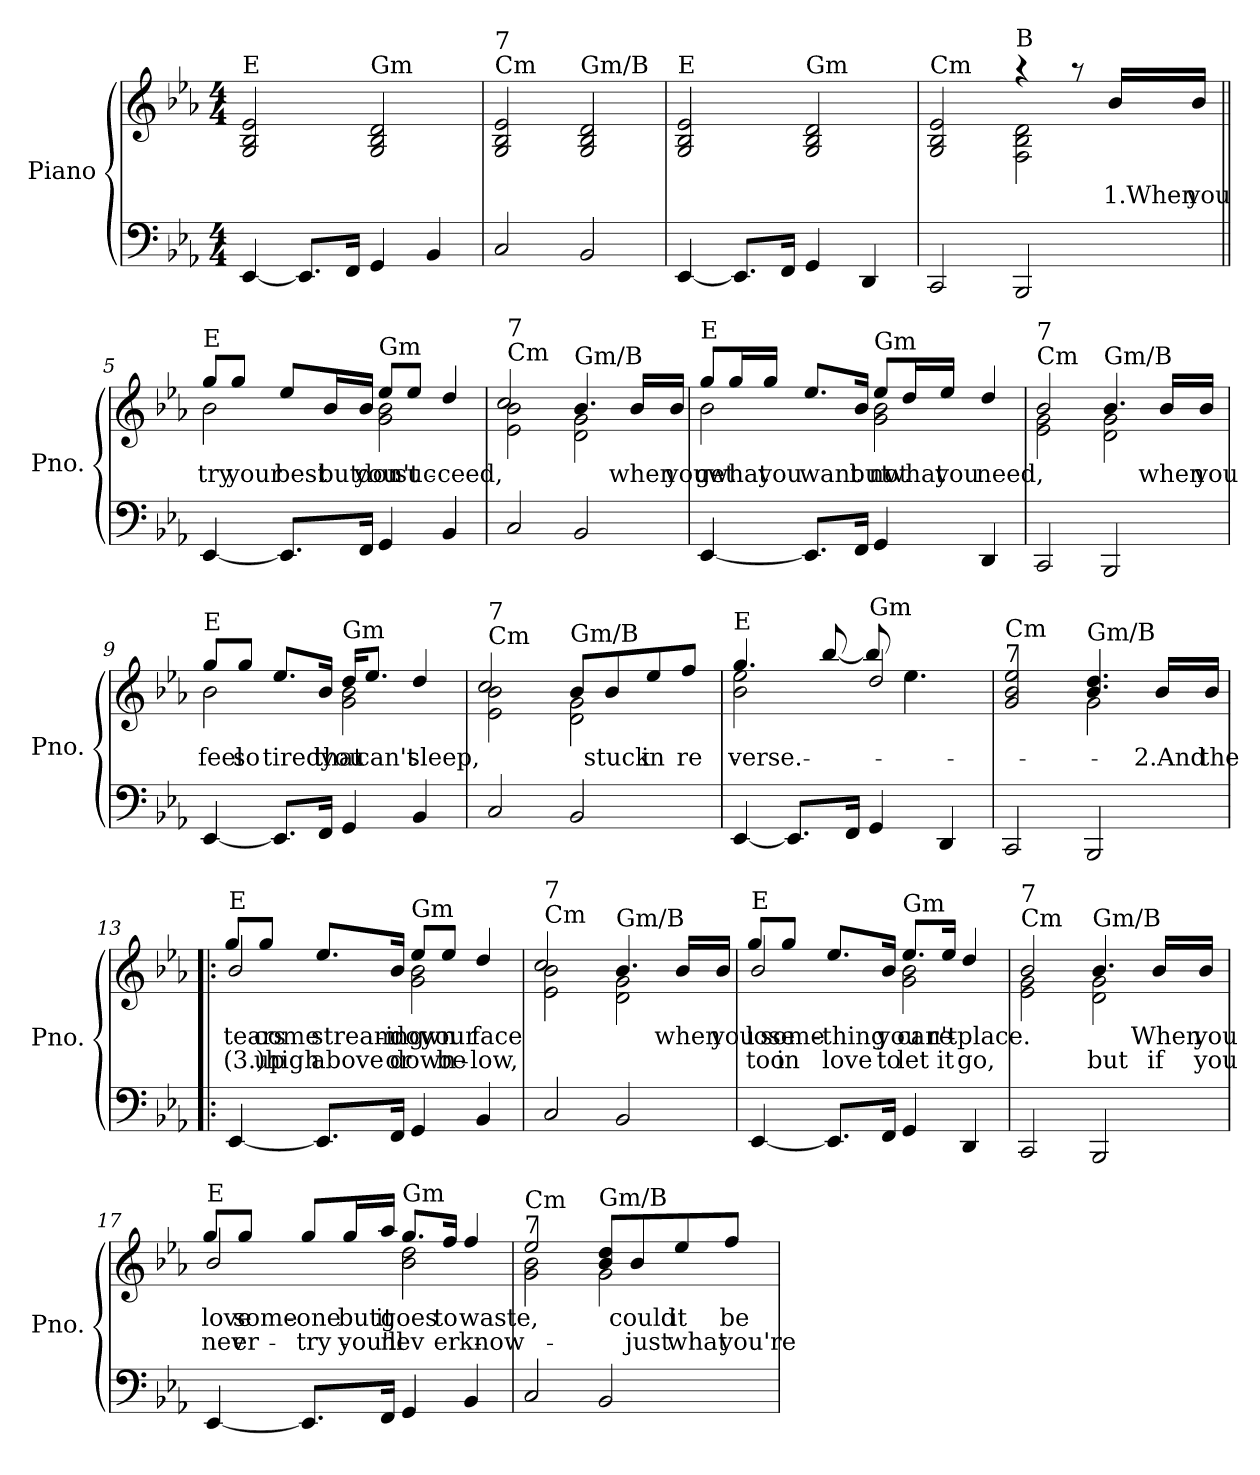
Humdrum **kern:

**kern	**kern	**text	**text
*part1	*part1	*part1	*part1
*staff2	*staff1	*staff1	*staff1
*I"Piano	*	*	*
*I'Pno.	*	*	*
*clefF4	*clefG2	*	*
*k[b-e-a-]	*k[b-e-a-]	*	*
*M4/4	*M4/4	*	*
*MM70	*MM70	*	*
=1	=1	=1	=1
!	!LO:TX:a:t=E	!	!
[4EE-/	2G/ 2B-/ 2e-/	.	.
8.EE-/L]	.	.	.
16FF/Jk	.	.	.
!	!LO:TX:a:t=Gm	!	!
4GG/	2G/ 2B-/ 2d/	.	.
4BB-/	.	.	.
=2	=2	=2	=2
!	!LO:TX:a:t=Cm	!	!
!	!LO:TX:a:t=7	!	!
2C/	2G/ 2B-/ 2e-/	.	.
!	!LO:TX:a:t=Gm/B	!	!
2BB-/	2G/ 2B-/ 2d/	.	.
=3	=3	=3	=3
!	!LO:TX:a:t=E	!	!
[4EE-/	2G/ 2B-/ 2e-/	.	.
8.EE-/L]	.	.	.
16FF/Jk	.	.	.
!	!LO:TX:a:t=Gm	!	!
4GG/	2G/ 2B-/ 2d/	.	.
4DD/	.	.	.
!!LO:LB:g=z
=4	=4	=4	=4
*	*^	*	*
!	!LO:TX:a:t=Cm	!	!	!
2CC/	2G/ 2B-/ 2e-/	2rcccyy	.	.
!	!LO:TX:a:t=B	!	!	!
2BBB-/	2F\ 2B-\ 2d\	4raa	.	.
.	.	8raa	.	.
.	.	16b-/LL	1.When	.
.	.	16b-/JJ	you	.
=5||	=5||	=5||	=5||	=5||
!	!LO:TX:a:t=E	!	!	!
[4EE-/	2b-\	8gg/L	try	.
!	!	!LO:N:head=solid	!	!
.	.	8gg/J	your	.
8.EE-/L]	.	8ee-/L	best	.
.	.	16b-/L	but	.
16FF/Jk	.	16b-/JJ	you	.
!	!LO:TX:a:t=Gm	!	!	!
4GG/	2g\ 2b-\	8ee-/L	don't	.
.	.	8ee-/J	suc-	.
4BB-/	.	4dd/	-ceed,	.
=6	=6	=6	=6	=6
!	!LO:TX:a:t=Cm	!	!	!
!	!LO:TX:a:t=7	!	!	!
2C/	2e-\ 2b-\	2cc/	.	.
!	!LO:TX:a:t=Gm/B	!	!	!
2BB-/	2d\ 2g\	4.b-/	.	.
.	.	16b-/LL	when	.
.	.	16b-/JJ	you	.
!!LO:LB:g=z	!!
=7	=7	=7	=7	=7
!	!LO:TX:a:t=E	!	!	!
[4EE-/	2b-\	8gg/L	get	.
.	.	16gg/L	what	.
.	.	16gg/JJ	you	.
8.EE-/L]	.	8.ee-/L	want	.
16FF/Jk	.	16b-/Jk	but	.
!	!LO:TX:a:t=Gm	!	!	!
4GG/	2g\ 2b-\	8ee-/L	not	.
.	.	16dd/L	what	.
.	.	16ee-/JJ	you	.
4DD/	.	4dd/	need,	.
=8	=8	=8	=8	=8
!	!LO:TX:a:t=Cm	!	!	!
!	!LO:TX:a:t=7	!	!	!
2CC/	2e-\ 2g\	2b-/	.	.
!	!LO:TX:a:t=Gm/B	!	!	!
2BBB-/	2d\ 2g\	4.b-/	.	.
.	.	16b-/LL	when	.
.	.	16b-/JJ	you	.
!!LO:LB:g=z	!!
=9	=9	=9	=9	=9
!	!LO:TX:a:t=E	!	!	!
[4EE-/	2b-\	8gg/L	feel	.
.	.	8gg/J	so	.
8.EE-/L]	.	8.ee-/L	tired	.
16FF/Jk	.	16b-/Jk	that	.
!	!LO:TX:a:t=Gm	!	!	!
4GG/	2g\ 2b-\	16dd/KL	you	.
.	.	8.ee-/J	can't	.
4BB-/	.	4dd/	sleep,	.
=10	=10	=10	=10	=10
!	!LO:TX:a:t=Cm	!	!	!
!	!LO:TX:a:t=7	!	!	!
2C/	2e-\ 2b-\	2cc/	.	.
!	!LO:TX:a:t=Gm/B	!	!	!
2BB-/	2d\ 2g\	8b-/L	.	.
.	.	8b-/	stuck	.
.	.	8ee-/	in	.
.	.	8ff/J	re-	.
=11	=11	=11	=11	=11
!	!LO:TX:a:t=E	!	!	!
[4EE-/	2b-\ 2ee-\	4.gg/	-verse.	.
8.EE-/L]	.	.	.	.
.	.	[8bb-/	.	.
16FF/Jk	.	.	.	.
!	!LO:TX:a:t=Gm	!	!	!
4GG/	2dd/	8bb-/]	.	.
.	.	4.ee-\	.	.
4DD/	.	.	.	.
!!LO:PB:g=z	!!
=12	=12	=12	=12	=12
!	!LO:TX:a:t=Cm	!	!	!
!	!LO:TX:a:t=7	!	!	!
2CC/	2g/ 2b-/ 2ee-/	2rcccyy	.	.
!	!LO:TX:a:t=Gm/B	!	!	!
2BBB-/	2g\	4.b-/ 4.dd/	.	.
.	.	16b-/LL	2.And	.
.	.	16b-/JJ	the	.
=13!|:	=13!|:	=13!|:	=13!|:	=13!|:
!	!LO:TX:a:t=E	!	!	!
[4EE-/	2b-/	8gg/L	tears	(3.)high
.	.	8gg/J	come	up
8.EE-/L]	.	8.ee-/L	stream-	above
16FF/Jk	.	16b-/Jk	-ing	or
!	!LO:TX:a:t=Gm	!	!	!
4GG/	2g\ 2b-\	8ee-/L	down	down
.	.	8ee-/J	your	be-
4BB-/	.	4dd/	face	-low,
=14	=14	=14	=14	=14
!	!LO:TX:a:t=Cm	!	!	!
!	!LO:TX:a:t=7	!	!	!
2C/	2e-\ 2b-\	2cc/	.	.
!	!LO:TX:a:t=Gm/B	!	!	!
2BB-/	2d\ 2g\	4.b-/	.	.
.	.	16b-/LL	when	.
.	.	16b-/JJ	you	.
!!LO:LB:g=z	!!
=15	=15	=15	=15	=15
!	!LO:TX:a:t=E	!	!	!
[4EE-/	2b-/	8gg/L	lose	too
.	.	8gg/J	some-	in
8.EE-/L]	.	8.ee-/L	-thing	love
16FF/Jk	.	16b-/Jk	you	to
!	!LO:TX:a:t=Gm	!	!	!
4GG/	2g\ 2b-\	8.ee-/L	can't	let
.	.	16ee-/Jk	re-	it
4DD/	.	4dd/	-place.	go,
=16	=16	=16	=16	=16
!	!LO:TX:a:t=Cm	!	!	!
!	!LO:TX:a:t=7	!	!	!
2CC/	2e-\ 2g\	2b-/	.	.
!	!LO:TX:a:t=Gm/B	!	!	!
2BBB-/	2d\ 2g\	4.b-/	.	but
.	.	16b-/LL	When	if
.	.	16b-/JJ	you	you
=17	=17	=17	=17	=17
!	!LO:TX:a:t=E	!	!	!
[4EE-/	2b-/	8gg/L	love	nev-
.	.	8gg/J	some-	-er
8.EE-/L]	.	8gg/L	-one	try
.	.	16gg/L	but	you'll
16FF/Jk	.	16aa-/JJ	it	.
!	!LO:TX:a:t=Gm	!	!	!
4GG/	2b-\ 2dd\	8.gg/L	goes	nev-
.	.	16ff/Jk	to	-er
4BB-/	.	4ff/	waste,	know
!!LO:LB:g=z	!!
=18	=18	=18	=18	=18
!	!LO:TX:a:t=Cm	!	!	!
!	!LO:TX:a:t=7	!	!	!
2C/	2g\ 2b-\	2ee-/	.	.
!	!LO:TX:a:t=Gm/B	!	!	!
2BB-/	2g\	8b-/ 8dd/L	.	.
.	.	8b-/	could	just
.	.	8ee-/	it	what
.	.	8ff/J	be	you're
*	*v	*v	*	*
=	=	=	=
*-	*-	*-	*-
